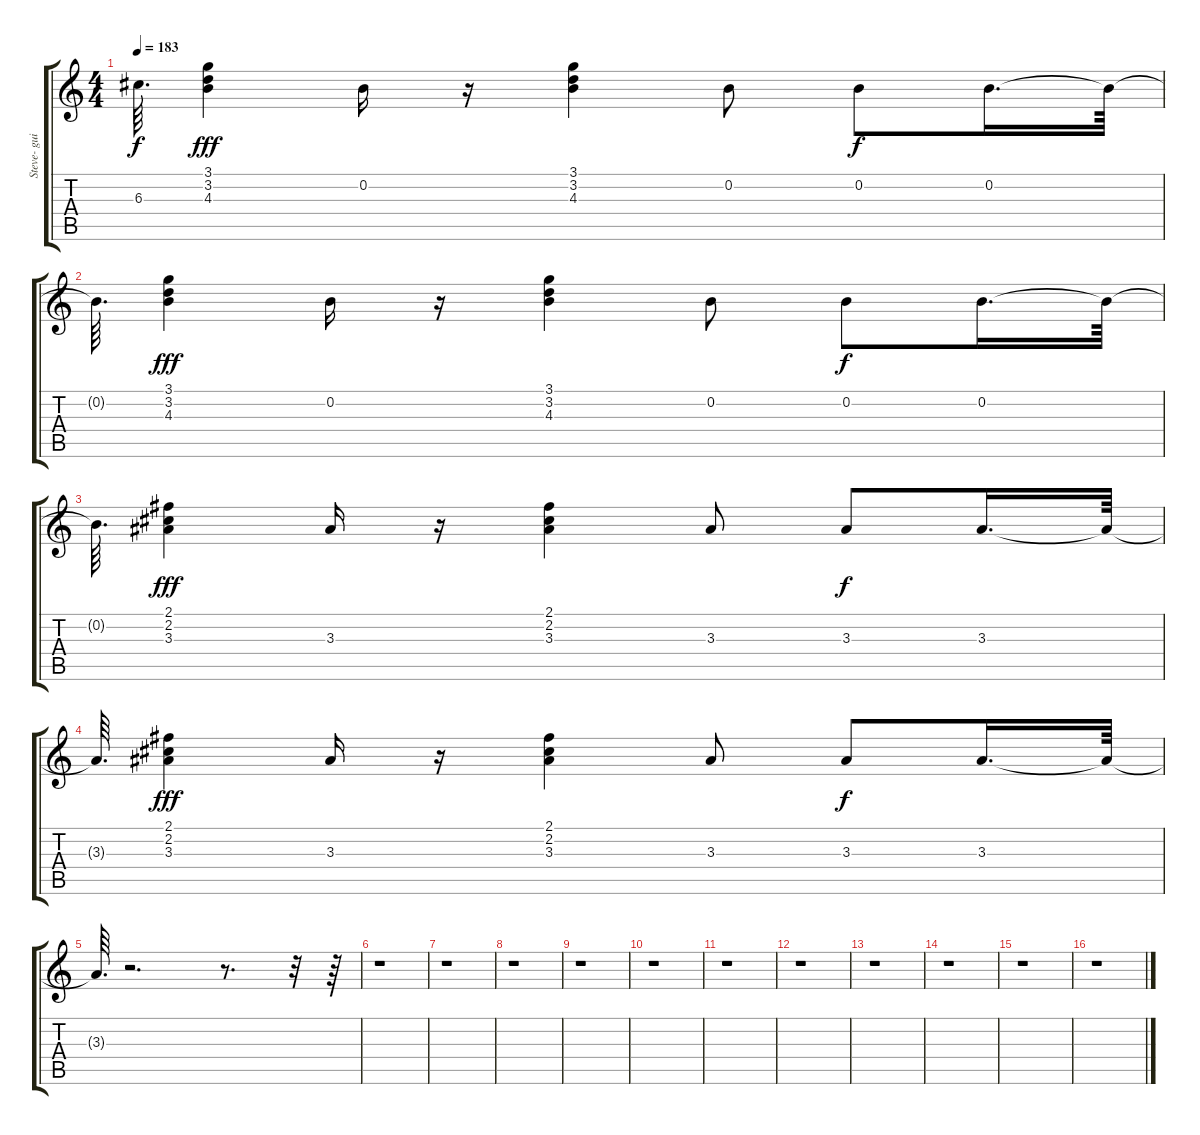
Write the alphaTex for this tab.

\track ("Steve- guitarechoes" "Steve- gui") {instrument electricbasspick}
\staff {score tabs}
\tuning (E4 B3 G3 D3 A2 E2) {hide}
\ts (4 4)
\tempo 183
\clef g2
\ks c
6.3{t}.64{d dy f} (3.1 3.2 4.3).4{dy fff} 0.2.16 r.16 (3.1 3.2 4.3).4 0.2.8 0.2.8{dy f} 0.2.16{d} 0.2{t}.64 |
0.2{t}.64{d} (3.1 3.2 4.3).4{dy fff} 0.2.16 r.16 (3.1 3.2 4.3).4 0.2.8 0.2.8{dy f} 0.2.16{d} 0.2{t}.64 |
0.2{t}.64{d} (2.1 2.2 3.3).4{dy fff} 3.3.16 r.16 (2.1 2.2 3.3).4 3.3.8 3.3.8{dy f} 3.3.16{d} 3.3{t}.64 |
3.3{t}.64{d} (2.1 2.2 3.3).4{dy fff} 3.3.16 r.16 (2.1 2.2 3.3).4 3.3.8 3.3.8{dy f} 3.3.16{d} 3.3{t}.64 |
3.3{t}.64{d} r.2{d} r.8{d} r.32 r.64 |
r.1 |
r.1 |
r.1 |
r.1 |
r.1 |
r.1 |
r.1 |
r.1 |
r.1 |
r.1 |
r.1
